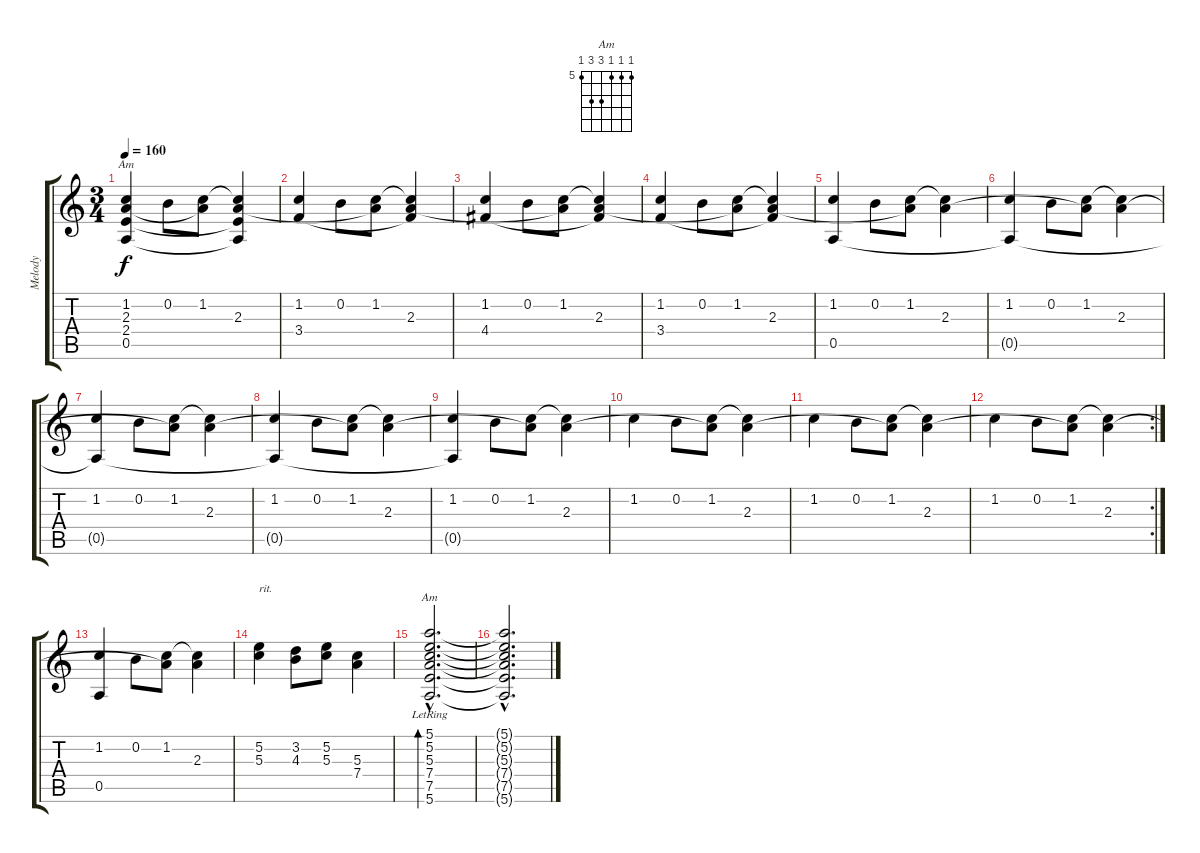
\track ("Melody" "Melody") {instrument distortionguitar}
\staff {score tabs}
\tuning (E4 B3 G3 D3 A2 E2) {hide}
\chord ("Am" x 1 2 2 0 x)
\chord ("Am" 5 5 5 7 7 5) {firstfret 5}
\ts (3 4)
\tempo 160
\clef g2
\ks c
(1.2 2.3 2.4 0.5).4{ch "Am" dy f} 0.2.8 (1.2 2.3{t}).8 (1.2{t} 2.3 2.4{t} 0.5{t}).4 |
(1.2 3.4).4 0.2.8 (1.2 2.3{t}).8 (1.2{t} 2.3 3.4{t}).4 |
(1.2 4.4).4 0.2.8 (1.2 2.3{t}).8 (1.2{t} 2.3 4.4{t}).4 |
(1.2 3.4).4 0.2.8 (1.2 2.3{t}).8 (1.2{t} 2.3 3.4{t}).4 |
(1.2 0.5).4 0.2.8 (1.2 2.3{t}).8 (1.2{t} 2.3).4 |
(1.2 0.5{t}).4 0.2.8 (1.2 2.3{t}).8 (1.2{t} 2.3).4 |
(1.2 0.5{t}).4 0.2.8 (1.2 2.3{t}).8 (1.2{t} 2.3).4 |
(1.2 0.5{t}).4 0.2.8 (1.2 2.3{t}).8 (1.2{t} 2.3).4 |
(1.2 0.5{t}).4 0.2.8 (1.2 2.3{t}).8 (1.2{t} 2.3).4 |
1.2.4 0.2.8 (1.2 2.3{t}).8 (1.2{t} 2.3).4 |
1.2.4 0.2.8 (1.2 2.3{t}).8 (1.2{t} 2.3).4 |
\rc 2
1.2.4 0.2.8 (1.2 2.3{t}).8 (1.2{t} 2.3).4 |
(1.2 0.5).4 0.2.8 (1.2 2.3{t}).8 (1.2{t} 2.3).4 |
(5.2 5.3).4{txt "rit."} (3.2 4.3).8 (5.2 5.3).8 (5.3 7.4).4 |
(5.1{hac lr} 5.2{hac lr} 5.3{hac lr} 7.4{hac lr} 7.5{hac lr} 5.6{hac lr}).2{d bd 240 ch "Am"} |
(5.1{hac t} 5.2{hac t} 5.3{hac t} 7.4{hac t} 7.5{hac t} 5.6{hac t}).2{d}
